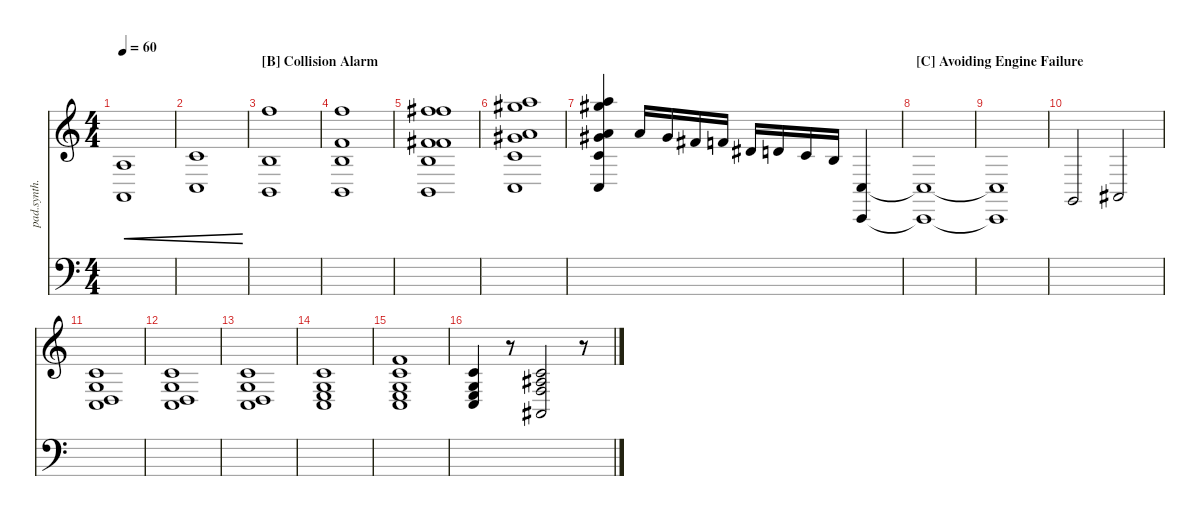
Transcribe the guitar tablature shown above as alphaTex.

\defaultSystemsLayout 4
\hideDynamics
\bracketExtendMode nobrackets
\otherSystemsTrackNameOrientation horizontal
\track ("Synthesizer" "pad.synth.") {instrument pad8sweep}
\staff {score}
\tuning (E4 B3 G3 D3 A2 E2)
\ts (4 4)
\tempo 60
\clef g2
\ks c
(0.5 2.3).1{cre dy mf beam Up} |
(3.5 5.3).1{cre beam Up} |
\section ("B" "Collision Alarm")
(0.2 2.5 13.1).1{beam Up} |
(0.2 2.5 13.1 10.3).1{beam Up} |
(0.2 2.5 13.1 10.3 38.6{acc #} 16.4{acc #}).1{beam Up} |
(16.1{acc #} 17.1 29.6 4.1{acc #} 5.3 -2.4).1{beam Up} |
(16.1{acc #} 17.1 29.6 4.1{acc #} 5.3 -2.4).4{beam Up} 5.1.16{beam Up} 4.1{acc #}.16{beam Up} 2.1{acc #}.16{beam Up} 1.1.16{beam Up} 4.2{acc #}.16{beam Up} 3.2.16{beam Up} 1.2.16{beam Up} 0.2.16{beam Up} (3.5 -4.6).4{beam Up} |
\section ("C" "Avoiding Engine Failure")
(3.5{t} -4.6{t}).1{beam Up} |
(3.5{t} -4.6{t}).1{beam Up} |
3.6.2{beam Up} 1.5{acc #}.2{beam Up} |
(3.5 0.3 1.2 0.4).1{beam Up} |
(3.5 0.3 1.2 0.4).1{beam Up} |
(3.5 0.3 1.2 0.4).1{beam Up} |
(3.5 0.3 1.2 2.4).1{beam Up} |
(3.5 0.3 1.2 2.4 1.1).1{beam Up} |
(3.5 0.3 2.4 1.2).4{beam Up} r.8{beam Up} (1.5{acc #} 3.4 3.3{acc #} 1.2).2{beam Up} r.8{beam Up}
\staff {score}
\tuning (G2 D2 A1 E1)
\clef f4
\ottava regular
\simile none
\ks c
|
|
|
|
|
|
|
|
|
|
|
|
|
|
|
